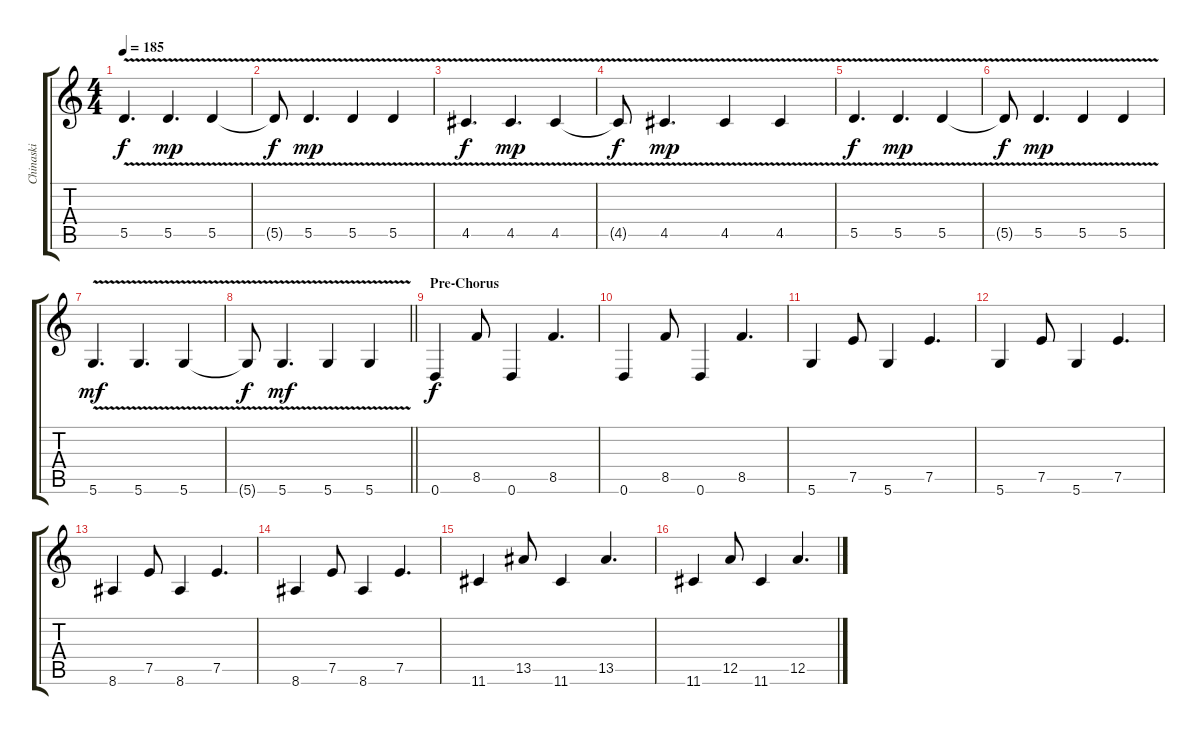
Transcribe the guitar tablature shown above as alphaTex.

\track ("Chinaski" "Chinaski") {instrument overdrivenguitar}
\staff {score tabs}
\tuning (E4 B3 G3 D3 A2 D2) {hide}
\ts (4 4)
\tempo 185
\clef g2
\ks c
5.5{v}.4{d dy f} 5.5{v}.4{d dy mp} 5.5{v}.4 |
5.5{t}.8{dy f} 5.5{v}.4{d dy mp} 5.5{v}.4 5.5{v}.4 |
4.5{v}.4{d dy f} 4.5{v}.4{d dy mp} 4.5{v}.4 |
4.5{t}.8{dy f} 4.5{v}.4{d dy mp} 4.5{v}.4 4.5{v}.4 |
5.5{v}.4{d dy f} 5.5{v}.4{d dy mp} 5.5{v}.4 |
5.5{t}.8{dy f} 5.5{v}.4{d dy mp} 5.5{v}.4 5.5{v}.4 |
5.6{v}.4{d dy mf} 5.6{v}.4{d} 5.6{v}.4 |
\barLineRight lightlight
5.6{t}.8{dy f} 5.6{v}.4{d dy mf} 5.6{v}.4 5.6{v}.4 |
\section ("" "Pre-Chorus")
0.6.4{dy f} 8.5.8 0.6.4 8.5.4{d} |
0.6.4 8.5.8 0.6.4 8.5.4{d} |
5.6.4 7.5.8 5.6.4 7.5.4{d} |
5.6.4 7.5.8 5.6.4 7.5.4{d} |
8.6.4 7.5.8 8.6.4 7.5.4{d} |
8.6.4 7.5.8 8.6.4 7.5.4{d} |
11.6.4 13.5.8 11.6.4 13.5.4{d} |
11.6.4 12.5.8 11.6.4 12.5.4{d}
